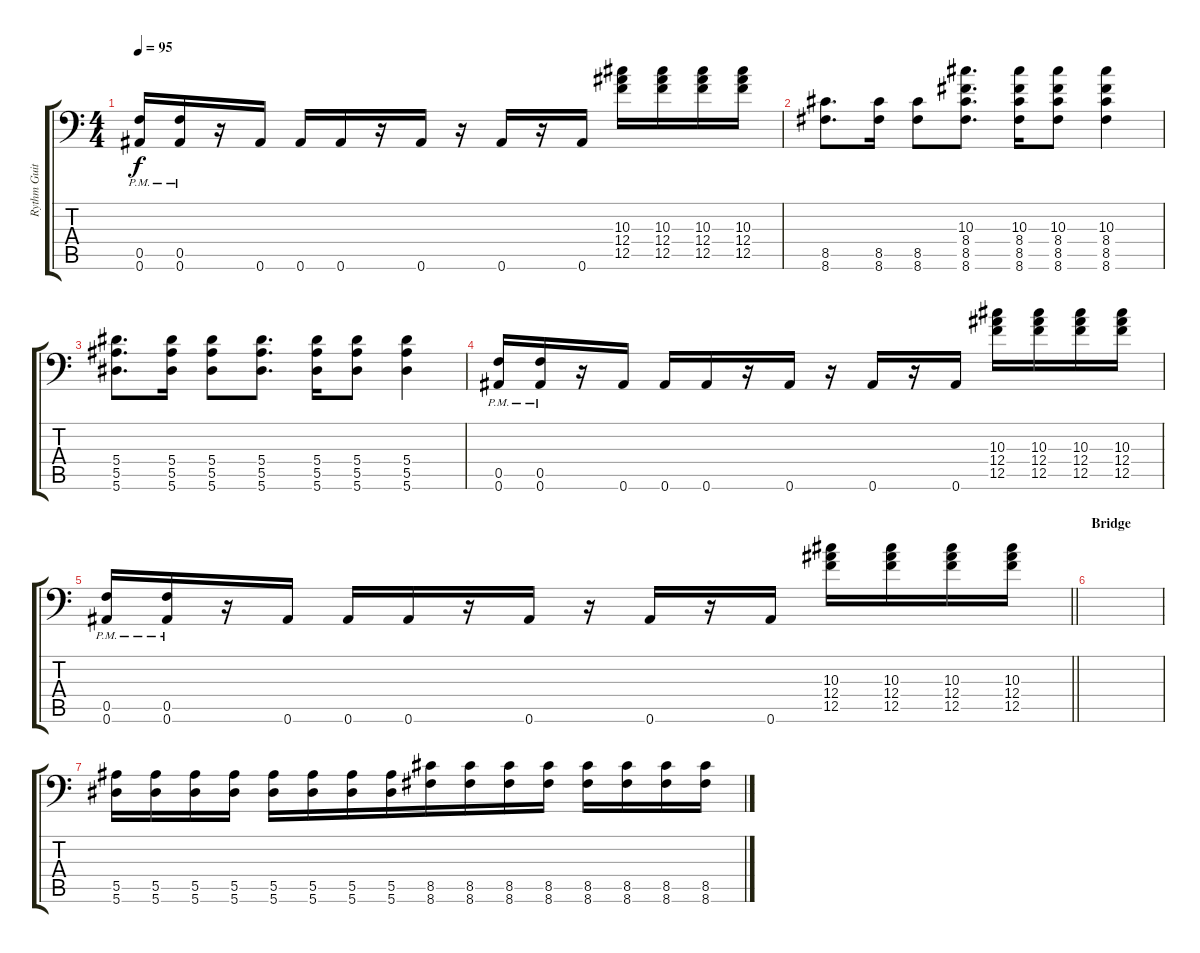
\track ("Rythm Guitar 1" "Rythm Guit") {instrument distortionguitar}
\staff {score tabs}
\tuning (C4 G3 Eb3 Bb2 F2 Bb1) {hide}
\ts (4 4)
\tempo 95
\clef f4
\ks c
(0.5{pm} 0.6{pm}).16{dy f beam merge} (0.5{pm} 0.6{pm}).16 r.16 0.6.16 0.6.16{beam merge} 0.6.16{beam merge} r.16 0.6.16 r.16 0.6.16{beam merge} r.16 0.6.16 (10.3 12.4 12.5).16{beam merge} (10.3 12.4 12.5).16 (10.3 12.4 12.5).16 (10.3 12.4 12.5).16 |
(8.5 8.6).8{d} (8.5 8.6).16 (8.5 8.6).8 (10.3 8.4 8.5 8.6).8{d} (10.3 8.4 8.5 8.6).16 (10.3 8.4 8.5 8.6).8 (10.3 8.4 8.5 8.6).4 |
(5.4 5.5 5.6).8{d} (5.4 5.5 5.6).16 (5.4 5.5 5.6).8 (5.4 5.5 5.6).8{d} (5.4 5.5 5.6).16 (5.4 5.5 5.6).8 (5.4 5.5 5.6).4 |
(0.5{pm} 0.6{pm}).16{beam merge} (0.5{pm} 0.6{pm}).16 r.16 0.6.16 0.6.16{beam merge} 0.6.16{beam merge} r.16 0.6.16 r.16 0.6.16{beam merge} r.16 0.6.16 (10.3 12.4 12.5).16{beam merge} (10.3 12.4 12.5).16 (10.3 12.4 12.5).16 (10.3 12.4 12.5).16 |
\barLineRight lightlight
(0.5{pm} 0.6{pm}).16{beam merge} (0.5{pm} 0.6{pm}).16 r.16 0.6.16 0.6.16{beam merge} 0.6.16{beam merge} r.16 0.6.16 r.16 0.6.16{beam merge} r.16 0.6.16 (10.3 12.4 12.5).16{beam merge} (10.3 12.4 12.5).16 (10.3 12.4 12.5).16 (10.3 12.4 12.5).16 |
\section ("" "Bridge")
|
(5.5 5.6).16 (5.5 5.6).16 (5.5 5.6).16{beam merge} (5.5 5.6).16 (5.5 5.6).16 (5.5 5.6).16 (5.5 5.6).16 (5.5 5.6).16{beam merge} (8.5 8.6).16 (8.5 8.6).16 (8.5 8.6).16{beam merge} (8.5 8.6).16 (8.5 8.6).16 (8.5 8.6).16 (8.5 8.6).16 (8.5 8.6).16
